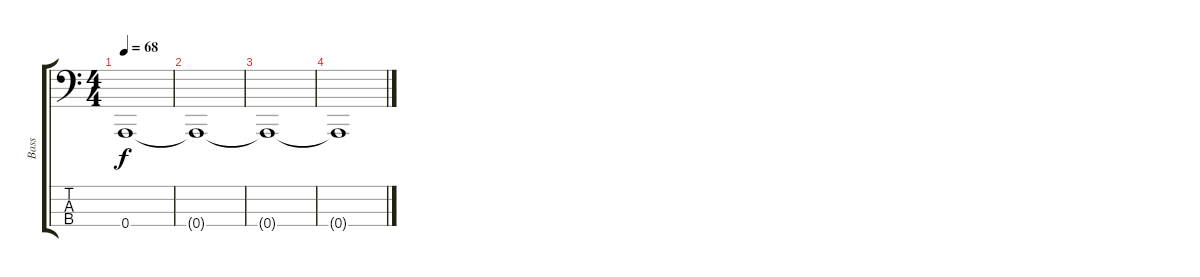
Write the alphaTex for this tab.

\track ("Bass" "Bass") {instrument electricbassfinger}
\staff {score tabs}
\tuning (D2 A1 E1 A0) {hide}
\ts (4 4)
\tempo 68
\clef f4
\ks c
0.4{t}.1{dy f} |
0.4{t}.1 |
0.4{t}.1 |
0.4{t}.1
